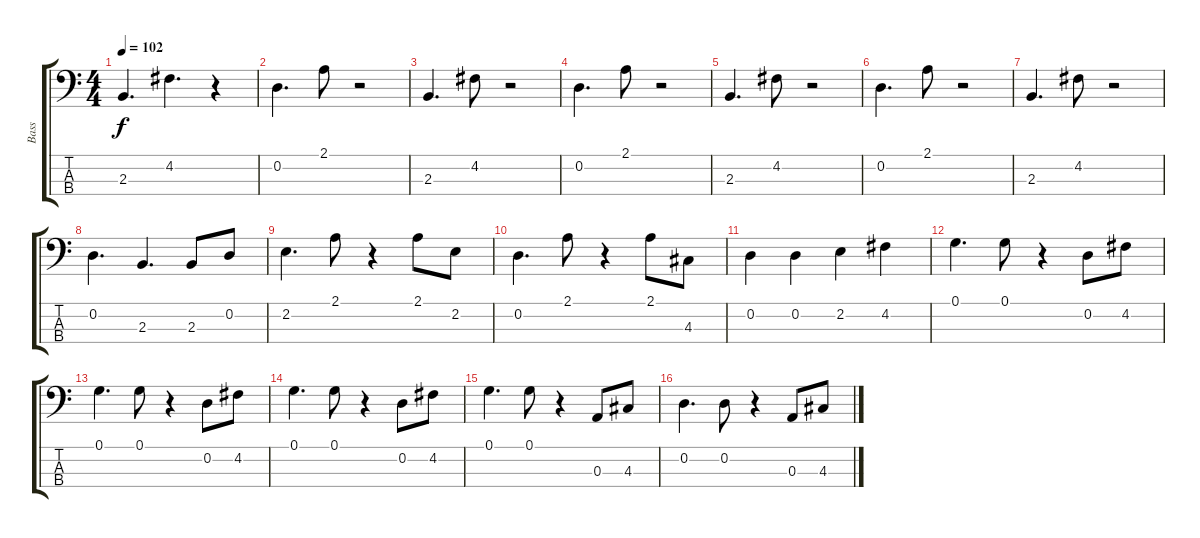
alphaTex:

\track ("Bass" "Bass") {instrument electricbassfinger}
\staff {score tabs}
\tuning (G2 D2 A1 E1) {hide}
\ts (4 4)
\tempo 102
\clef f4
\ks c
2.3.4{d dy f} 4.2.4{d} r.4 |
0.2.4{d} 2.1.8 r.2 |
2.3.4{d} 4.2.8 r.2 |
0.2.4{d} 2.1.8 r.2 |
2.3.4{d} 4.2.8 r.2 |
0.2.4{d} 2.1.8 r.2 |
2.3.4{d} 4.2.8 r.2 |
0.2.4{d} 2.3.4{d} 2.3.8 0.2.8 |
2.2.4{d} 2.1.8 r.4 2.1.8 2.2.8 |
0.2.4{d} 2.1.8 r.4 2.1.8 4.3.8 |
0.2.4 0.2.4 2.2.4 4.2.4 |
0.1.4{d} 0.1.8 r.4 0.2.8 4.2.8 |
0.1.4{d} 0.1.8 r.4 0.2.8 4.2.8 |
0.1.4{d} 0.1.8 r.4 0.2.8 4.2.8 |
0.1.4{d} 0.1.8 r.4 0.3.8 4.3.8 |
0.2.4{d} 0.2.8 r.4 0.3.8 4.3.8
